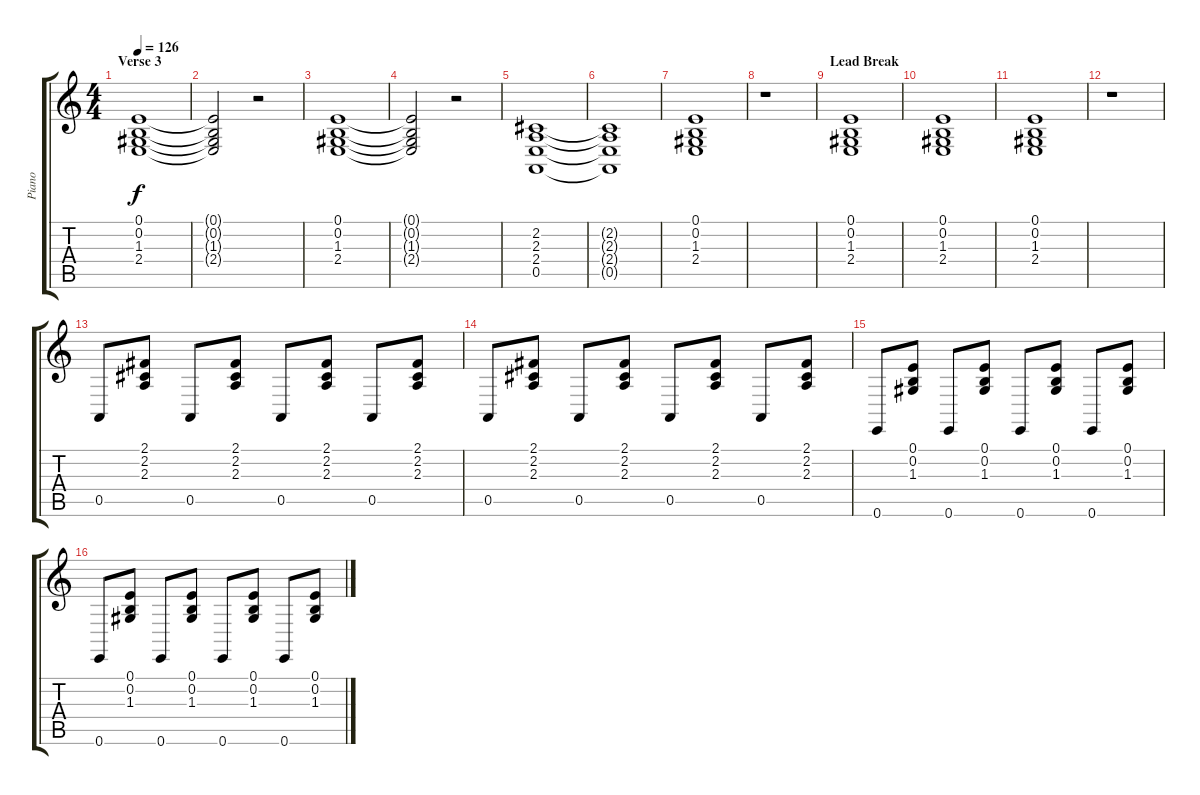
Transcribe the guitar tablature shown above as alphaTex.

\track ("Piano" "Piano") {instrument electricgrandpiano}
\staff {score tabs}
\tuning (E4 B3 G3 D3 A2 E2) {hide}
\ts (4 4)
\section ("" "Verse 3")
\tempo 126
\clef g2
\ks c
(0.1 0.2 1.3 2.4).1{dy f} |
(0.1{t} 0.2{t} 1.3{t} 2.4{t}).2 r.2 |
(0.1 0.2 1.3 2.4).1 |
(0.1{t} 0.2{t} 1.3{t} 2.4{t}).2 r.2 |
(2.2 2.3 2.4 0.5).1 |
(2.2{t} 2.3{t} 2.4{t} 0.5{t}).1 |
(0.1 0.2 1.3 2.4).1 |
r.1 |
\section ("" "Lead Break")
(0.1 0.2 1.3 2.4).1 |
(0.1 0.2 1.3 2.4).1 |
(0.1 0.2 1.3 2.4).1 |
r.1 |
0.5.8 (2.1 2.2 2.3).8 0.5.8 (2.1 2.2 2.3).8 0.5.8 (2.1 2.2 2.3).8 0.5.8 (2.1 2.2 2.3).8 |
0.5.8 (2.1 2.2 2.3).8 0.5.8 (2.1 2.2 2.3).8 0.5.8 (2.1 2.2 2.3).8 0.5.8 (2.1 2.2 2.3).8 |
0.6.8 (0.1 0.2 1.3).8 0.6.8 (0.1 0.2 1.3).8 0.6.8 (0.1 0.2 1.3).8 0.6.8 (0.1 0.2 1.3).8 |
0.6.8 (0.1 0.2 1.3).8 0.6.8 (0.1 0.2 1.3).8 0.6.8 (0.1 0.2 1.3).8 0.6.8 (0.1 0.2 1.3).8
